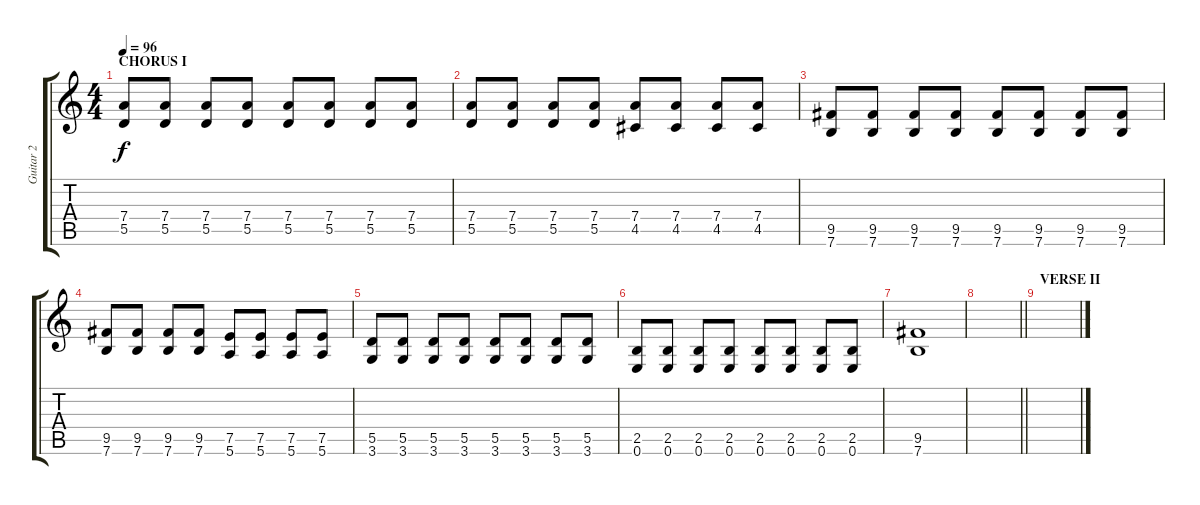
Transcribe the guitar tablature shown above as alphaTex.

\track ("Guitar 2" "Guitar 2") {instrument overdrivenguitar}
\staff {score tabs}
\tuning (E4 B3 G3 D3 A2 E2) {hide}
\ts (4 4)
\section ("" "CHORUS I")
\tempo 96
\clef g2
\ks c
(7.4 5.5).8{dy f} (7.4 5.5).8 (7.4 5.5).8 (7.4 5.5).8 (7.4 5.5).8 (7.4 5.5).8 (7.4 5.5).8 (7.4 5.5).8 |
(7.4 5.5).8 (7.4 5.5).8 (7.4 5.5).8 (7.4 5.5).8 (7.4 4.5).8 (7.4 4.5).8 (7.4 4.5).8 (7.4 4.5).8 |
(9.5 7.6).8 (9.5 7.6).8 (9.5 7.6).8 (9.5 7.6).8 (9.5 7.6).8 (9.5 7.6).8 (9.5 7.6).8 (9.5 7.6).8 |
(9.5 7.6).8 (9.5 7.6).8 (9.5 7.6).8 (9.5 7.6).8 (7.5 5.6).8 (7.5 5.6).8 (7.5 5.6).8 (7.5 5.6).8 |
(5.5 3.6).8 (5.5 3.6).8 (5.5 3.6).8 (5.5 3.6).8 (5.5 3.6).8 (5.5 3.6).8 (5.5 3.6).8 (5.5 3.6).8 |
(2.5 0.6).8 (2.5 0.6).8 (2.5 0.6).8 (2.5 0.6).8 (2.5 0.6).8 (2.5 0.6).8 (2.5 0.6).8 (2.5 0.6).8 |
(9.5 7.6).1 |
\barLineRight lightlight
|
\section ("" "VERSE II")
